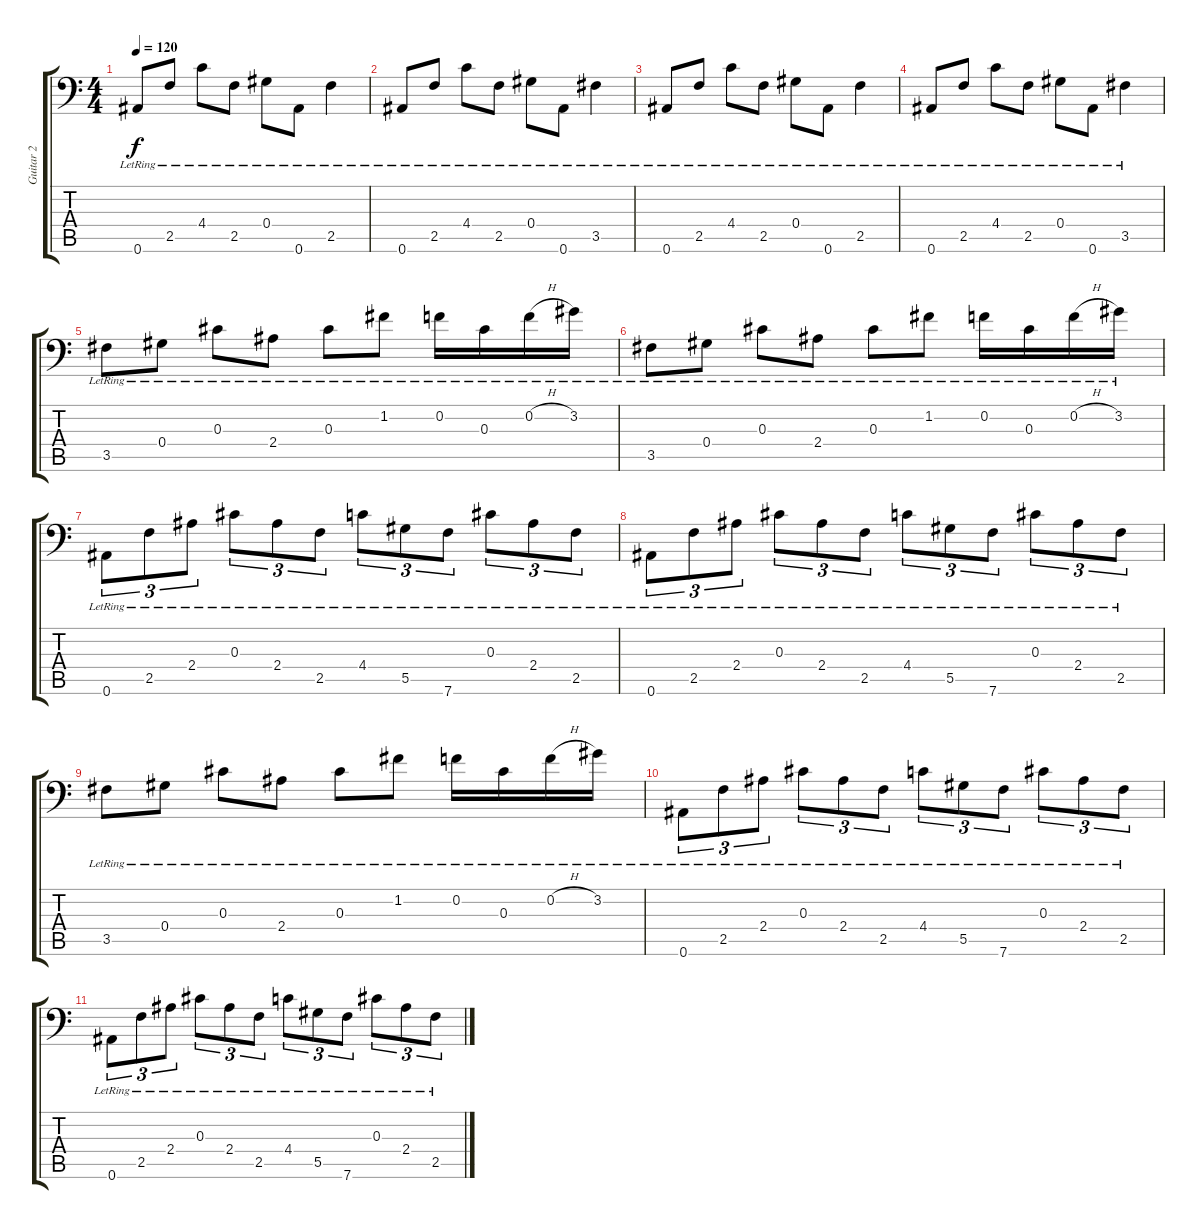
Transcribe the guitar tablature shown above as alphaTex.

\track ("Guitar 2" "Guitar 2") {instrument distortionguitar}
\staff {score tabs}
\tuning (Bb3 F3 Db3 Ab2 Eb2 Bb1) {hide}
\ts (4 4)
\tempo 120
\clef f4
\ks c
0.6{lr}.8{dy f instrument acousticguitarsteel} 2.5{lr}.8 4.4{lr}.8 2.5{lr}.8 0.4{lr}.8 0.6{lr}.8 2.5{lr}.4 |
0.6{lr}.8{instrument acousticguitarsteel} 2.5{lr}.8 4.4{lr}.8 2.5{lr}.8 0.4{lr}.8 0.6{lr}.8 3.5{lr}.4 |
0.6{lr}.8{instrument acousticguitarsteel} 2.5{lr}.8 4.4{lr}.8 2.5{lr}.8 0.4{lr}.8 0.6{lr}.8 2.5{lr}.4 |
0.6{lr}.8{instrument acousticguitarsteel} 2.5{lr}.8 4.4{lr}.8 2.5{lr}.8 0.4{lr}.8 0.6{lr}.8 3.5{lr}.4 |
3.5{lr}.8 0.4{lr}.8 0.3{lr}.8 2.4{lr}.8 0.3{lr}.8 1.2{lr}.8 0.2{lr}.16 0.3{lr}.16 0.2{h lr}.16 3.2{lr}.16 |
3.5{lr}.8 0.4{lr}.8 0.3{lr}.8 2.4{lr}.8 0.3{lr}.8 1.2{lr}.8 0.2{lr}.16 0.3{lr}.16 0.2{h lr}.16 3.2{lr}.16 |
0.6{lr}.8{tu (3 2)} 2.5{lr}.8{tu (3 2)} 2.4{lr}.8{tu (3 2)} 0.3{lr}.8{tu (3 2)} 2.4{lr}.8{tu (3 2)} 2.5{lr}.8{tu (3 2)} 4.4{lr}.8{tu (3 2)} 5.5{lr}.8{tu (3 2)} 7.6{lr}.8{tu (3 2)} 0.3{lr}.8{tu (3 2)} 2.4{lr}.8{tu (3 2)} 2.5{lr}.8{tu (3 2)} |
0.6{lr}.8{tu (3 2)} 2.5{lr}.8{tu (3 2)} 2.4{lr}.8{tu (3 2)} 0.3{lr}.8{tu (3 2)} 2.4{lr}.8{tu (3 2)} 2.5{lr}.8{tu (3 2)} 4.4{lr}.8{tu (3 2)} 5.5{lr}.8{tu (3 2)} 7.6{lr}.8{tu (3 2)} 0.3{lr}.8{tu (3 2)} 2.4{lr}.8{tu (3 2)} 2.5{lr}.8{tu (3 2)} |
3.5{lr}.8 0.4{lr}.8 0.3{lr}.8 2.4{lr}.8 0.3{lr}.8 1.2{lr}.8 0.2{lr}.16 0.3{lr}.16 0.2{h lr}.16 3.2{lr}.16 |
0.6{lr}.8{tu (3 2)} 2.5{lr}.8{tu (3 2)} 2.4{lr}.8{tu (3 2)} 0.3{lr}.8{tu (3 2)} 2.4{lr}.8{tu (3 2)} 2.5{lr}.8{tu (3 2)} 4.4{lr}.8{tu (3 2)} 5.5{lr}.8{tu (3 2)} 7.6{lr}.8{tu (3 2)} 0.3{lr}.8{tu (3 2)} 2.4{lr}.8{tu (3 2)} 2.5{lr}.8{tu (3 2)} |
0.6{lr}.8{tu (3 2)} 2.5{lr}.8{tu (3 2)} 2.4{lr}.8{tu (3 2)} 0.3{lr}.8{tu (3 2)} 2.4{lr}.8{tu (3 2)} 2.5{lr}.8{tu (3 2)} 4.4{lr}.8{tu (3 2)} 5.5{lr}.8{tu (3 2)} 7.6{lr}.8{tu (3 2)} 0.3{lr}.8{tu (3 2)} 2.4{lr}.8{tu (3 2)} 2.5{lr}.8{tu (3 2)}
